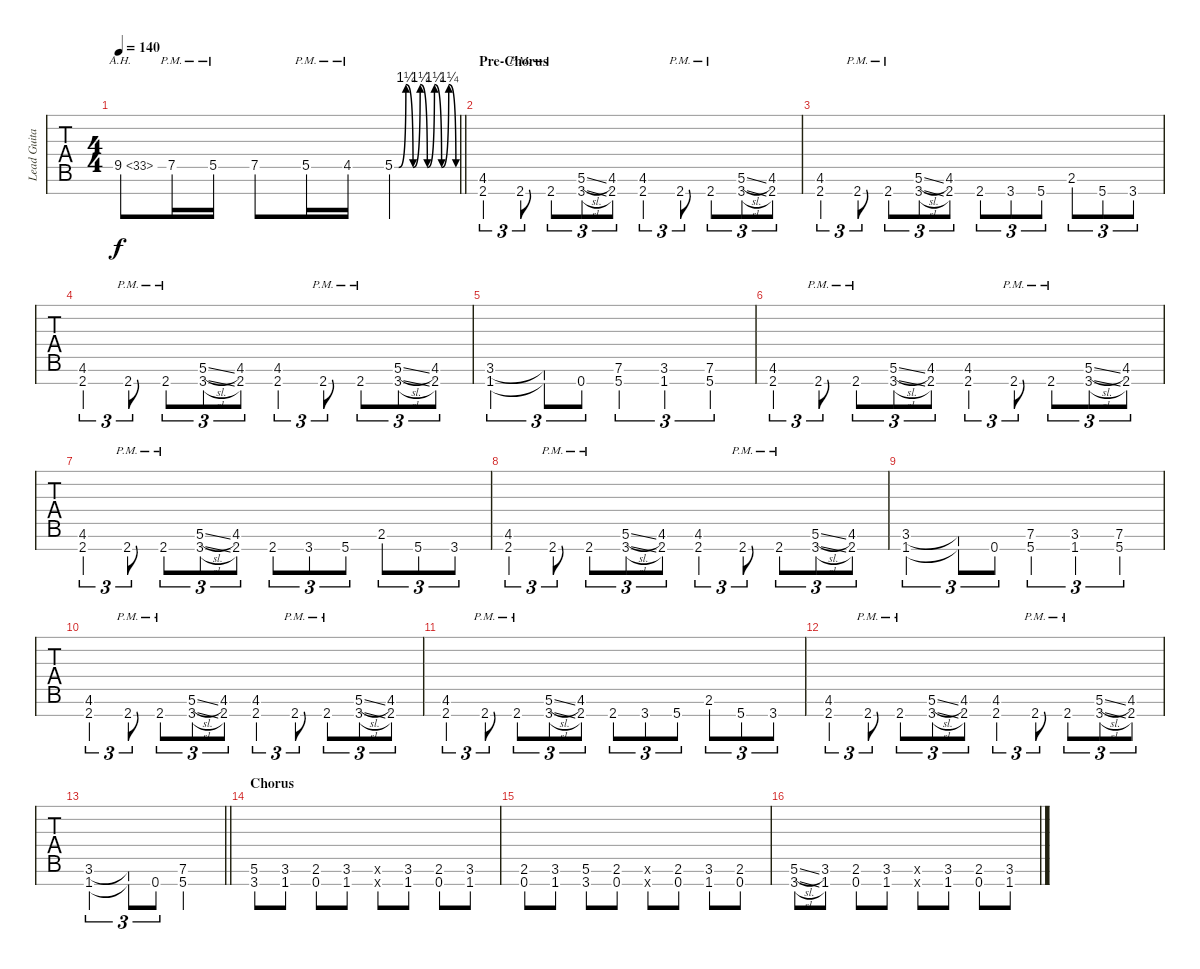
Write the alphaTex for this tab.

\track ("Lead Guitar" "Lead Guita") {mute instrument distortionguitar}
\staff {tabs}
\tuning (Eb4 Bb3 Gb3 Db3 Ab2 Eb2 Bb1) {hide}
\ts (4 4)
\tempo 140
\clef f4
\barLineRight lightlight
\ks c
9.5{ah 24}.8{dy f} 7.5{pm}.16 5.5{pm}.16 7.5.8 5.5{pm}.16 4.5{pm}.16 5.5{be (custom 0 0 4 0 11 5 18 0 25 5 32 0 39 5 46 0 53 5 60 0)}.2 |
\section ("" "Pre-Chorus")
(4.6 2.7).4{tu (3 2)} 2.7{pm}.8{tu (3 2)} 2.7{pm}.8{tu (3 2)} (5.6{sl} 3.7{sl}).8{tu (3 2)} (4.6 2.7).8{tu (3 2)} (4.6 2.7).4{tu (3 2)} 2.7{pm}.8{tu (3 2)} 2.7{pm}.8{tu (3 2)} (5.6{sl} 3.7{sl}).8{tu (3 2)} (4.6 2.7).8{tu (3 2)} |
(4.6 2.7).4{tu (3 2)} 2.7{pm}.8{tu (3 2)} 2.7{pm}.8{tu (3 2)} (5.6{sl} 3.7{sl}).8{tu (3 2)} (4.6 2.7).8{tu (3 2)} 2.7.8{tu (3 2)} 3.7.8{tu (3 2)} 5.7.8{tu (3 2)} 2.6.8{tu (3 2)} 5.7.8{tu (3 2)} 3.7.8{tu (3 2)} |
(4.6 2.7).4{tu (3 2)} 2.7{pm}.8{tu (3 2)} 2.7{pm}.8{tu (3 2)} (5.6{sl} 3.7{sl}).8{tu (3 2)} (4.6 2.7).8{tu (3 2)} (4.6 2.7).4{tu (3 2)} 2.7{pm}.8{tu (3 2)} 2.7{pm}.8{tu (3 2)} (5.6{sl} 3.7{sl}).8{tu (3 2)} (4.6 2.7).8{tu (3 2)} |
(3.6 1.7).2{tu (3 2)} (3.6{t} 1.7{t}).8{tu (3 2)} 0.7.8{tu (3 2)} (7.6 5.7).4{tu (3 2)} (3.6 1.7).4{tu (3 2)} (7.6 5.7).4{tu (3 2)} |
(4.6 2.7).4{tu (3 2)} 2.7{pm}.8{tu (3 2)} 2.7{pm}.8{tu (3 2)} (5.6{sl} 3.7{sl}).8{tu (3 2)} (4.6 2.7).8{tu (3 2)} (4.6 2.7).4{tu (3 2)} 2.7{pm}.8{tu (3 2)} 2.7{pm}.8{tu (3 2)} (5.6{sl} 3.7{sl}).8{tu (3 2)} (4.6 2.7).8{tu (3 2)} |
(4.6 2.7).4{tu (3 2)} 2.7{pm}.8{tu (3 2)} 2.7{pm}.8{tu (3 2)} (5.6{sl} 3.7{sl}).8{tu (3 2)} (4.6 2.7).8{tu (3 2)} 2.7.8{tu (3 2)} 3.7.8{tu (3 2)} 5.7.8{tu (3 2)} 2.6.8{tu (3 2)} 5.7.8{tu (3 2)} 3.7.8{tu (3 2)} |
(4.6 2.7).4{tu (3 2)} 2.7{pm}.8{tu (3 2)} 2.7{pm}.8{tu (3 2)} (5.6{sl} 3.7{sl}).8{tu (3 2)} (4.6 2.7).8{tu (3 2)} (4.6 2.7).4{tu (3 2)} 2.7{pm}.8{tu (3 2)} 2.7{pm}.8{tu (3 2)} (5.6{sl} 3.7{sl}).8{tu (3 2)} (4.6 2.7).8{tu (3 2)} |
(3.6 1.7).2{tu (3 2)} (3.6{t} 1.7{t}).8{tu (3 2)} 0.7.8{tu (3 2)} (7.6 5.7).4{tu (3 2)} (3.6 1.7).4{tu (3 2)} (7.6 5.7).4{tu (3 2)} |
(4.6 2.7).4{tu (3 2)} 2.7{pm}.8{tu (3 2)} 2.7{pm}.8{tu (3 2)} (5.6{sl} 3.7{sl}).8{tu (3 2)} (4.6 2.7).8{tu (3 2)} (4.6 2.7).4{tu (3 2)} 2.7{pm}.8{tu (3 2)} 2.7{pm}.8{tu (3 2)} (5.6{sl} 3.7{sl}).8{tu (3 2)} (4.6 2.7).8{tu (3 2)} |
(4.6 2.7).4{tu (3 2)} 2.7{pm}.8{tu (3 2)} 2.7{pm}.8{tu (3 2)} (5.6{sl} 3.7{sl}).8{tu (3 2)} (4.6 2.7).8{tu (3 2)} 2.7.8{tu (3 2)} 3.7.8{tu (3 2)} 5.7.8{tu (3 2)} 2.6.8{tu (3 2)} 5.7.8{tu (3 2)} 3.7.8{tu (3 2)} |
(4.6 2.7).4{tu (3 2)} 2.7{pm}.8{tu (3 2)} 2.7{pm}.8{tu (3 2)} (5.6{sl} 3.7{sl}).8{tu (3 2)} (4.6 2.7).8{tu (3 2)} (4.6 2.7).4{tu (3 2)} 2.7{pm}.8{tu (3 2)} 2.7{pm}.8{tu (3 2)} (5.6{sl} 3.7{sl}).8{tu (3 2)} (4.6 2.7).8{tu (3 2)} |
\barLineRight lightlight
(3.6 1.7).2{tu (3 2)} (3.6{t} 1.7{t}).8{tu (3 2)} 0.7.8{tu (3 2)} (7.6 5.7).2 |
\section ("" "Chorus")
(5.6 3.7).8 (3.6 1.7).8 (2.6 0.7).8 (3.6 1.7).8 (3.6{x} 1.7{x}).8 (3.6 1.7).8 (2.6 0.7).8 (3.6 1.7).8 |
(2.6 0.7).8 (3.6 1.7).8 (5.6 3.7).8 (2.6 0.7).8 (2.6{x} 0.7{x}).8 (2.6 0.7).8 (3.6 1.7).8 (2.6 0.7).8 |
(5.6{sl} 3.7{sl}).8 (3.6 1.7).8 (2.6 0.7).8 (3.6 1.7).8 (3.6{x} 1.7{x}).8 (3.6 1.7).8 (2.6 0.7).8 (3.6 1.7).8
